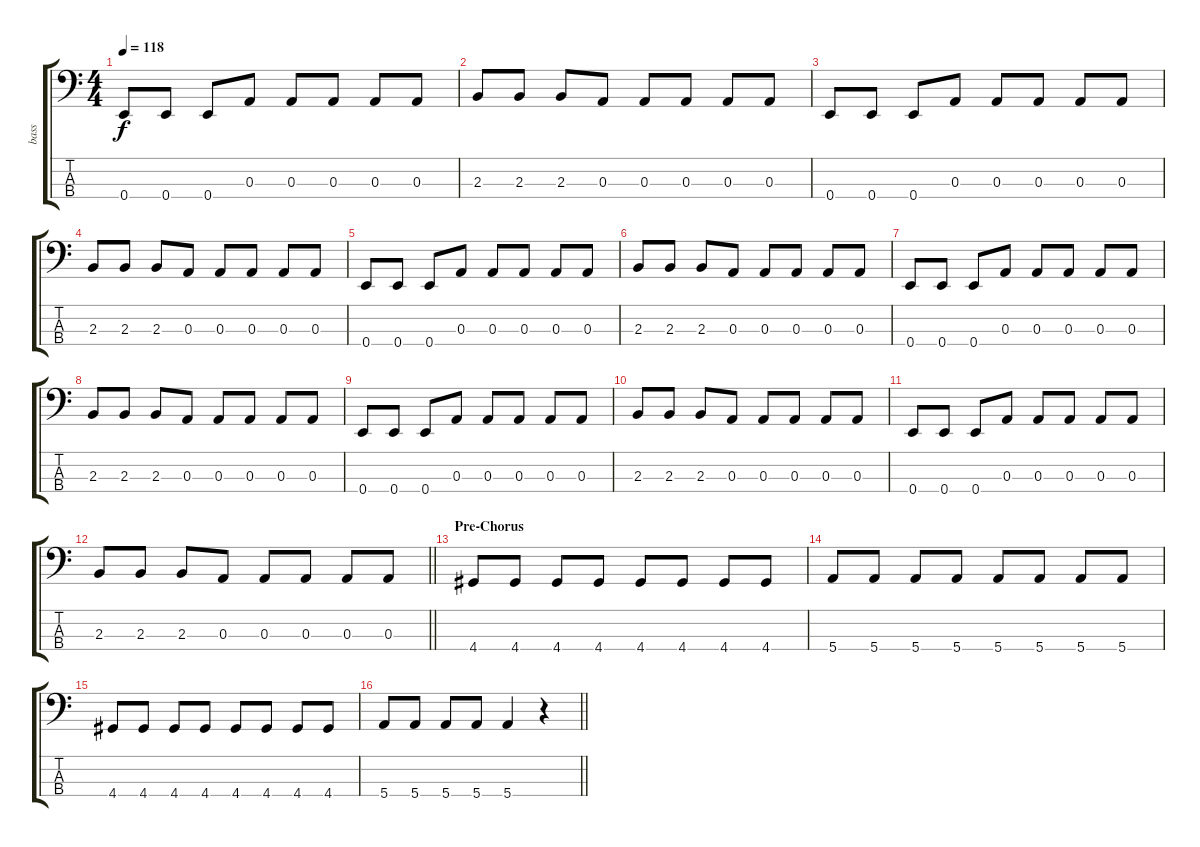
\track ("bass" "bass") {instrument electricbassfinger}
\staff {score tabs}
\tuning (G2 D2 A1 E1) {hide}
\ts (4 4)
\tempo 118
\clef f4
\ks c
0.4.8{dy f} 0.4.8 0.4.8 0.3.8 0.3.8 0.3.8 0.3.8 0.3.8 |
2.3.8 2.3.8 2.3.8 0.3.8 0.3.8 0.3.8 0.3.8 0.3.8 |
0.4.8 0.4.8 0.4.8 0.3.8 0.3.8 0.3.8 0.3.8 0.3.8 |
2.3.8 2.3.8 2.3.8 0.3.8 0.3.8 0.3.8 0.3.8 0.3.8 |
0.4.8 0.4.8 0.4.8 0.3.8 0.3.8 0.3.8 0.3.8 0.3.8 |
2.3.8 2.3.8 2.3.8 0.3.8 0.3.8 0.3.8 0.3.8 0.3.8 |
0.4.8 0.4.8 0.4.8 0.3.8 0.3.8 0.3.8 0.3.8 0.3.8 |
2.3.8 2.3.8 2.3.8 0.3.8 0.3.8 0.3.8 0.3.8 0.3.8 |
0.4.8 0.4.8 0.4.8 0.3.8 0.3.8 0.3.8 0.3.8 0.3.8 |
2.3.8 2.3.8 2.3.8 0.3.8 0.3.8 0.3.8 0.3.8 0.3.8 |
0.4.8 0.4.8 0.4.8 0.3.8 0.3.8 0.3.8 0.3.8 0.3.8 |
\barLineRight lightlight
2.3.8 2.3.8 2.3.8 0.3.8 0.3.8 0.3.8 0.3.8 0.3.8 |
\section ("" "Pre-Chorus")
4.4.8 4.4.8 4.4.8 4.4.8 4.4.8 4.4.8 4.4.8 4.4.8 |
5.4.8 5.4.8 5.4.8 5.4.8 5.4.8 5.4.8 5.4.8 5.4.8 |
4.4.8 4.4.8 4.4.8 4.4.8 4.4.8 4.4.8 4.4.8 4.4.8 |
\barLineRight lightlight
5.4.8 5.4.8 5.4.8 5.4.8 5.4.4 r.4
